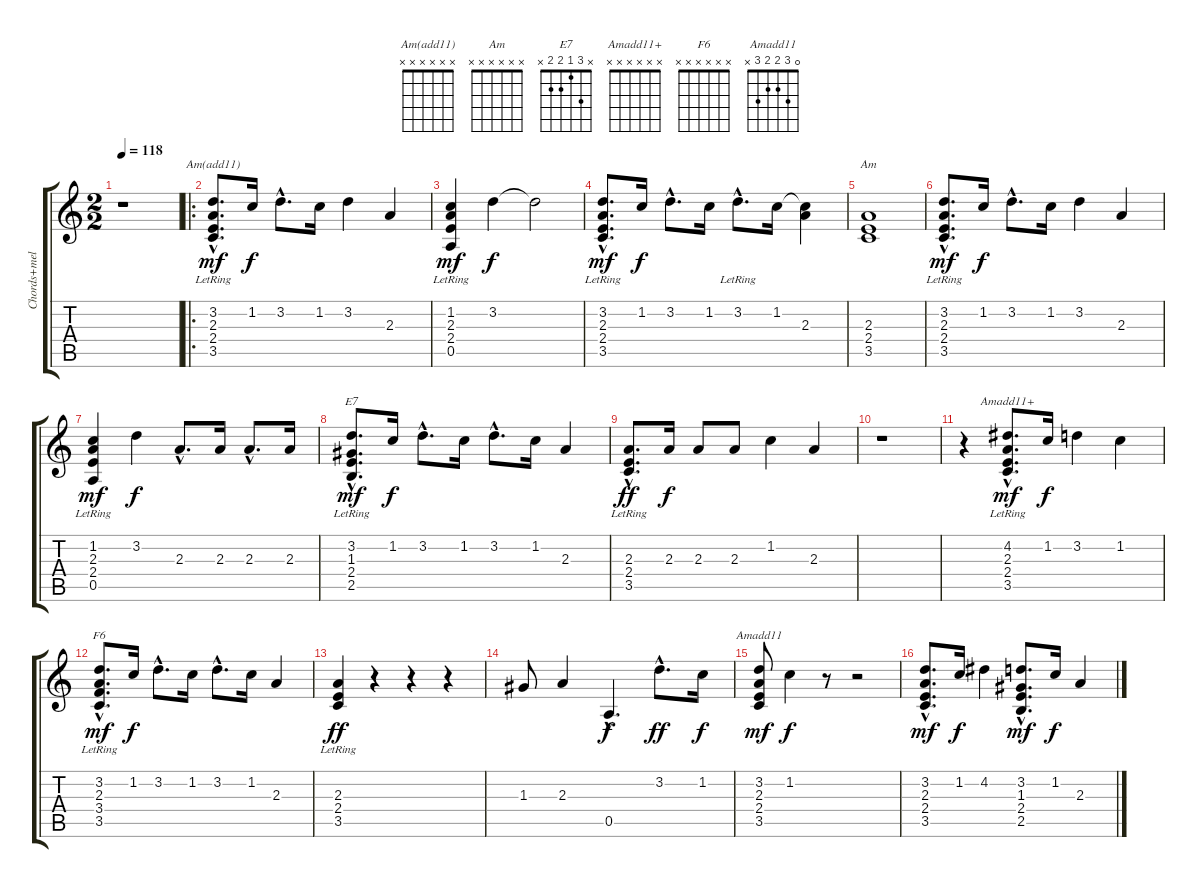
\track ("Chords+melody" "Chords+mel") {instrument electricguitarjazz}
\staff {score tabs}
\tuning (E4 B3 G3 D3 A2 E2) {hide}
\chord ("Am(add11)" x x x x x x)
\chord ("Am" x x x x x x)
\chord ("E7" x 3 1 2 2 x)
\chord ("Amadd11+" x x x x x x)
\chord ("F6" x x x x x x)
\chord ("Amadd11" 0 3 2 2 3 x)
\ts (2 2)
\tempo 118
\clef g2
\ks c
r.1{dy mf instrument electricguitarjazz} |
\ro
(3.2{hac lr} 2.3{hac lr} 2.4{hac lr} 3.5{hac lr}).8{d ch "Am(add11)"} 1.2.16{dy f} 3.2{hac}.8{d} 1.2.16 3.2.4 2.3.4 |
(1.2{lr} 2.3{lr} 2.4{lr} 0.5{lr}).4{dy mf} 3.2.4{dy f} 3.2{t}.2 |
(3.2{hac lr} 2.3{hac lr} 2.4{hac lr} 3.5{hac lr}).8{d dy mf} 1.2.16{dy f} 3.2{hac}.8{d} 1.2.16 3.2{hac lr}.8{d} 1.2.16 (1.2{t} 2.3).4 |
(2.3 2.4 3.5).1{ch "Am"} |
(3.2{hac lr} 2.3{hac lr} 2.4{hac lr} 3.5{hac lr}).8{d dy mf} 1.2.16{dy f} 3.2{hac}.8{d} 1.2.16 3.2.4 2.3.4 |
(1.2{lr} 2.3{lr} 2.4{lr} 0.5{lr}).4{dy mf} 3.2.4{dy f} 2.3{hac}.8{d} 2.3.16 2.3{hac}.8{d} 2.3.16 |
(3.2{hac lr} 1.3{hac lr} 2.4{hac lr} 2.5{hac lr}).8{d ch "E7" dy mf} 1.2.16{dy f} 3.2{hac}.8{d} 1.2.16 3.2{hac}.8{d} 1.2.16 2.3.4 |
(2.3{hac lr} 2.4{hac lr} 3.5{hac lr}).8{d dy ff} 2.3.16{dy f} 2.3.8 2.3.8 1.2.4 2.3.4 |
r.1 |
r.4 (4.2{hac lr} 2.3{hac lr} 2.4{hac lr} 3.5{hac lr}).8{d ch "Amadd11+" dy mf} 1.2.16{dy f} 3.2.4 1.2.4 |
(3.2{hac lr} 2.3{hac lr} 3.4{hac lr} 3.5{hac lr}).8{d ch "F6" dy mf} 1.2.16{dy f} 3.2{hac}.8{d} 1.2.16 3.2{hac}.8{d} 1.2.16 2.3.4 |
(2.3{lr} 2.4{lr} 3.5{lr}).4{dy ff} r.4 r.4 r.4 |
1.3.8 2.3.4 0.5{hac}.4{d dy f} 3.2{hac}.8{d dy ff} 1.2.16{dy f} |
(3.2 2.3 2.4 3.5).8{ch "Amadd11" dy mf} 1.2.4{dy f} r.8 r.2 |
(3.2{hac} 2.3{hac} 2.4{hac} 3.5{hac}).8{d dy mf} 1.2.16{dy f} 4.2.4 (3.2{hac} 1.3{hac} 2.4{hac} 2.5{hac}).8{d dy mf} 1.2.16{dy f} 2.3.4
